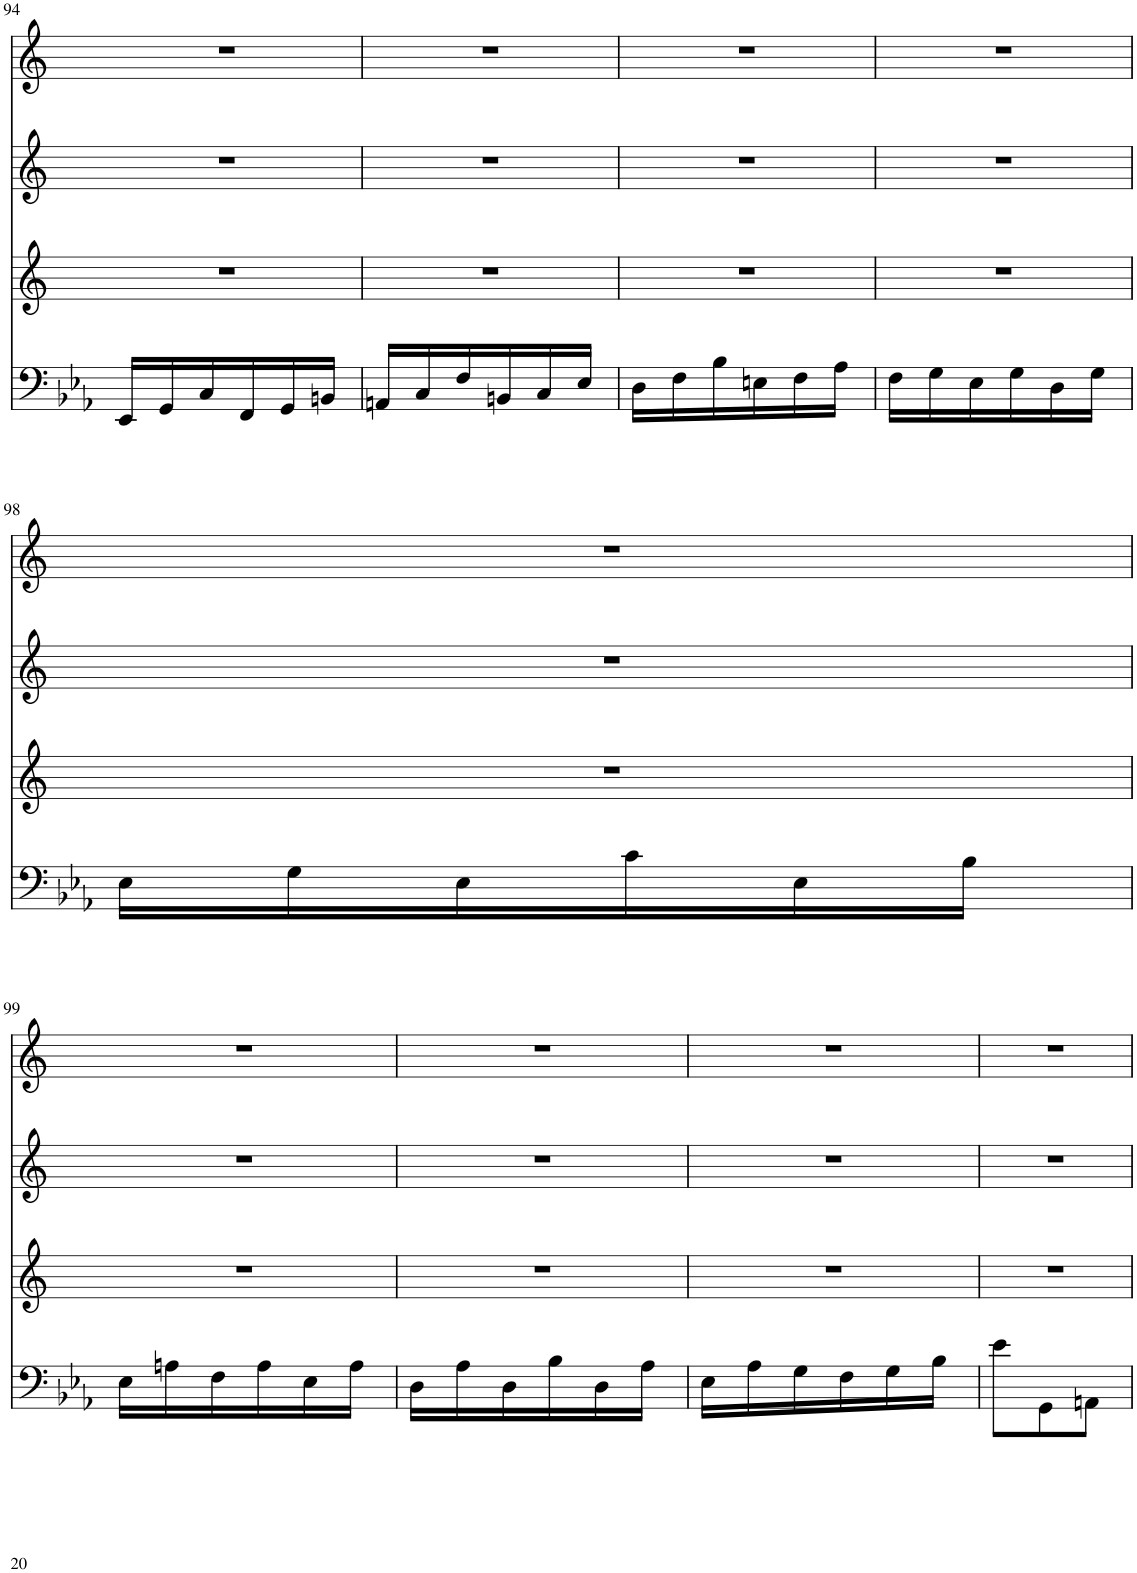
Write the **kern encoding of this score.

**kern	**kern	**kern	**kern
*part4	*part3	*part2	*part1
*staff4	*staff3	*staff2	*staff1
*I"Violoncello	*I"unbenannt	*I"Violoncello	*I"Violoncello
*I'Vc	*	*I'Vc	*I'Vc
!!LO:PB:g=z
*clefF4	*clefG2	*clefG2	*clefG2
*k[b-e-a-]	*k[]	*k[]	*k[]
*M3/8	*	*	*
=94	=94	=94	=94
16EE-/LL	1r	1r	1r
16GG/	.	.	.
16C/	.	.	.
16FF/	.	.	.
16GG/	.	.	.
16BBn/JJ	.	.	.
2ryy	.	.	.
8ryy	.	.	.
=95	=95	=95	=95
16AAn/LL	1r	1r	1r
16C/	.	.	.
16F/	.	.	.
16BBn/	.	.	.
16C/	.	.	.
16E-/JJ	.	.	.
2ryy	.	.	.
8ryy	.	.	.
=96	=96	=96	=96
16D\LL	1r	1r	1r
16F\	.	.	.
16B-\	.	.	.
16En\	.	.	.
16F\	.	.	.
16A-\JJ	.	.	.
2ryy	.	.	.
8ryy	.	.	.
=97	=97	=97	=97
16F\LL	1r	1r	1r
16G\	.	.	.
16E-\	.	.	.
16G\	.	.	.
16D\	.	.	.
16G\JJ	.	.	.
2ryy	.	.	.
8ryy	.	.	.
!!LO:LB:g=z
=98	=98	=98	=98
16E-\LL	1r	1r	1r
16G\	.	.	.
16E-\	.	.	.
16c\	.	.	.
16E-\	.	.	.
16B-\JJ	.	.	.
2ryy	.	.	.
8ryy	.	.	.
!!LO:LB:g=z
=99	=99	=99	=99
16E-\LL	1r	1r	1r
16An\	.	.	.
16F\	.	.	.
16A\	.	.	.
16E-\	.	.	.
16A\JJ	.	.	.
2ryy	.	.	.
8ryy	.	.	.
=100	=100	=100	=100
16D\LL	1r	1r	1r
16A-\	.	.	.
16D\	.	.	.
16B-\	.	.	.
16D\	.	.	.
16A-\JJ	.	.	.
2ryy	.	.	.
8ryy	.	.	.
=101	=101	=101	=101
16E-\LL	1r	1r	1r
16A-\	.	.	.
16G\	.	.	.
16F\	.	.	.
16G\	.	.	.
16B-\JJ	.	.	.
2ryy	.	.	.
8ryy	.	.	.
=102	=102	=102	=102
8e-\L	1r	1r	1r
8GG\	.	.	.
8AAn\J	.	.	.
2ryy	.	.	.
8ryy	.	.	.
=	=	=	=
*-	*-	*-	*-
